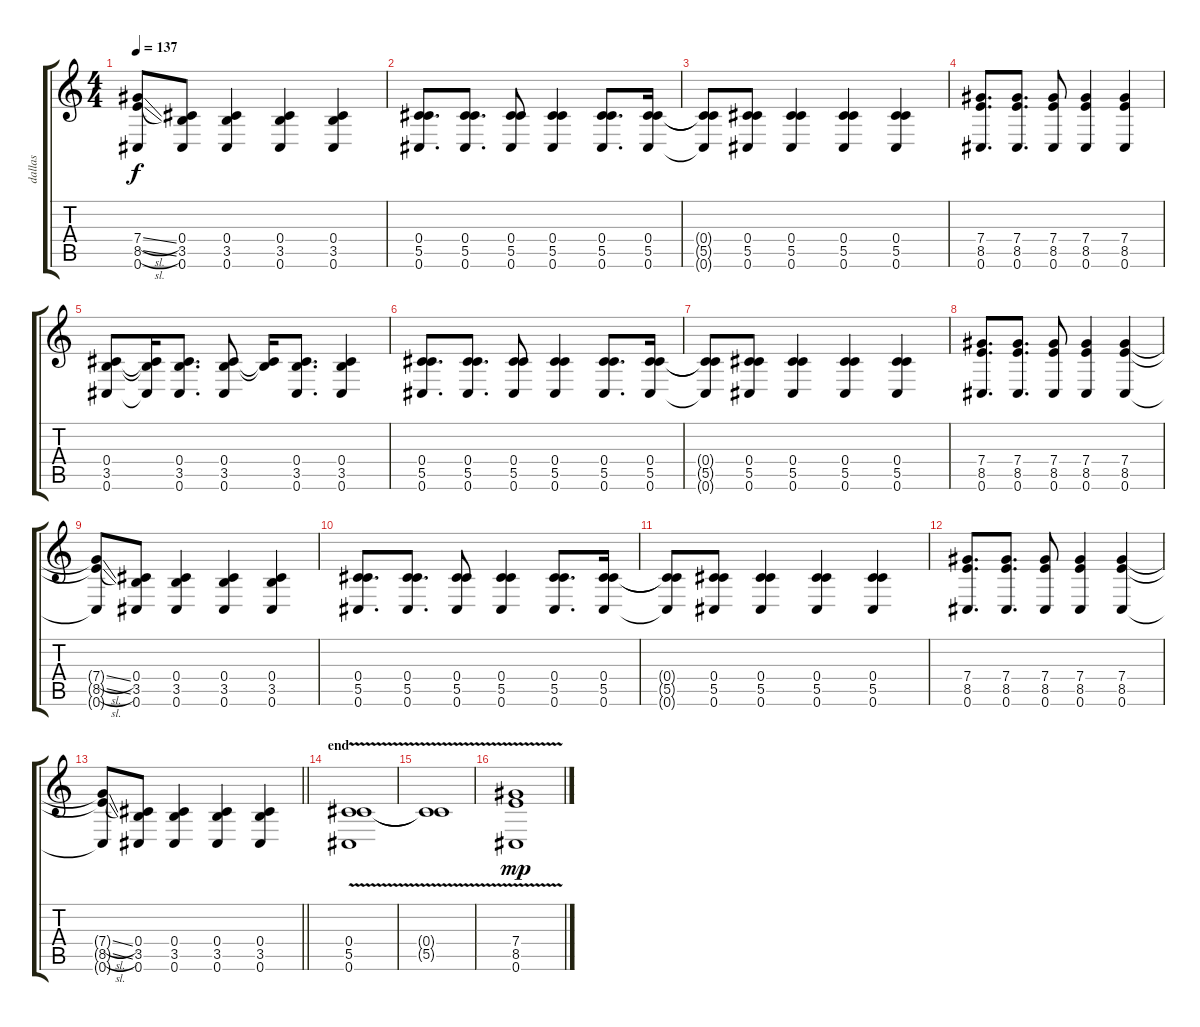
\track ("dallas" "dallas") {instrument distortionguitar}
\staff {score tabs}
\tuning (Eb4 Bb3 Gb3 Db3 Ab2 Db2) {hide}
\ts (4 4)
\tempo 137
\clef g2
\ks c
(7.4{sl t} 8.5{sl t} 0.6{t}).8{dy f} (0.4 3.5 0.6).8 (0.4 3.5 0.6).4 (0.4 3.5 0.6).4 (0.4 3.5 0.6).4 |
(0.4 5.5 0.6).8{d} (0.4 5.5 0.6).8{d} (0.4 5.5 0.6).8 (0.4 5.5 0.6).4 (0.4 5.5 0.6).8{d} (0.4 5.5 0.6).16 |
(0.4{t} 5.5{t} 0.6{t}).8 (0.4 5.5 0.6).8 (0.4 5.5 0.6).4 (0.4 5.5 0.6).4 (0.4 5.5 0.6).4 |
(7.4 8.5 0.6).8{d} (7.4 8.5 0.6).8{d} (7.4 8.5 0.6).8 (7.4 8.5 0.6).4 (7.4 8.5 0.6).4 |
(0.4 3.5 0.6).8 (0.4{t} 3.5{t} 0.6{t}).16 (0.4 3.5 0.6).8{d} (0.4 3.5 0.6).8 (0.4{t} 3.5{t}).16 (0.4 3.5 0.6).8{d} (0.4 3.5 0.6).4 |
(0.4 5.5 0.6).8{d} (0.4 5.5 0.6).8{d} (0.4 5.5 0.6).8 (0.4 5.5 0.6).4 (0.4 5.5 0.6).8{d} (0.4 5.5 0.6).16 |
(0.4{t} 5.5{t} 0.6{t}).8 (0.4 5.5 0.6).8 (0.4 5.5 0.6).4 (0.4 5.5 0.6).4 (0.4 5.5 0.6).4 |
(7.4 8.5 0.6).8{d} (7.4 8.5 0.6).8{d} (7.4 8.5 0.6).8 (7.4 8.5 0.6).4 (7.4 8.5 0.6).4 |
(7.4{sl t} 8.5{sl t} 0.6{t}).8 (0.4 3.5 0.6).8 (0.4 3.5 0.6).4 (0.4 3.5 0.6).4 (0.4 3.5 0.6).4 |
(0.4 5.5 0.6).8{d} (0.4 5.5 0.6).8{d} (0.4 5.5 0.6).8 (0.4 5.5 0.6).4 (0.4 5.5 0.6).8{d} (0.4 5.5 0.6).16 |
(0.4{t} 5.5{t} 0.6{t}).8 (0.4 5.5 0.6).8 (0.4 5.5 0.6).4 (0.4 5.5 0.6).4 (0.4 5.5 0.6).4 |
(7.4 8.5 0.6).8{d} (7.4 8.5 0.6).8{d} (7.4 8.5 0.6).8 (7.4 8.5 0.6).4 (7.4 8.5 0.6).4 |
\barLineRight lightlight
(7.4{sl t} 8.5{sl t} 0.6{t}).8 (0.4 3.5 0.6).8 (0.4 3.5 0.6).4 (0.4 3.5 0.6).4 (0.4 3.5 0.6).4 |
\section ("" "end")
(0.4{v} 5.5 0.6).1 |
(0.4{t} 5.5{t}).1 |
(7.4{v} 8.5 0.6).1{dy mp}
